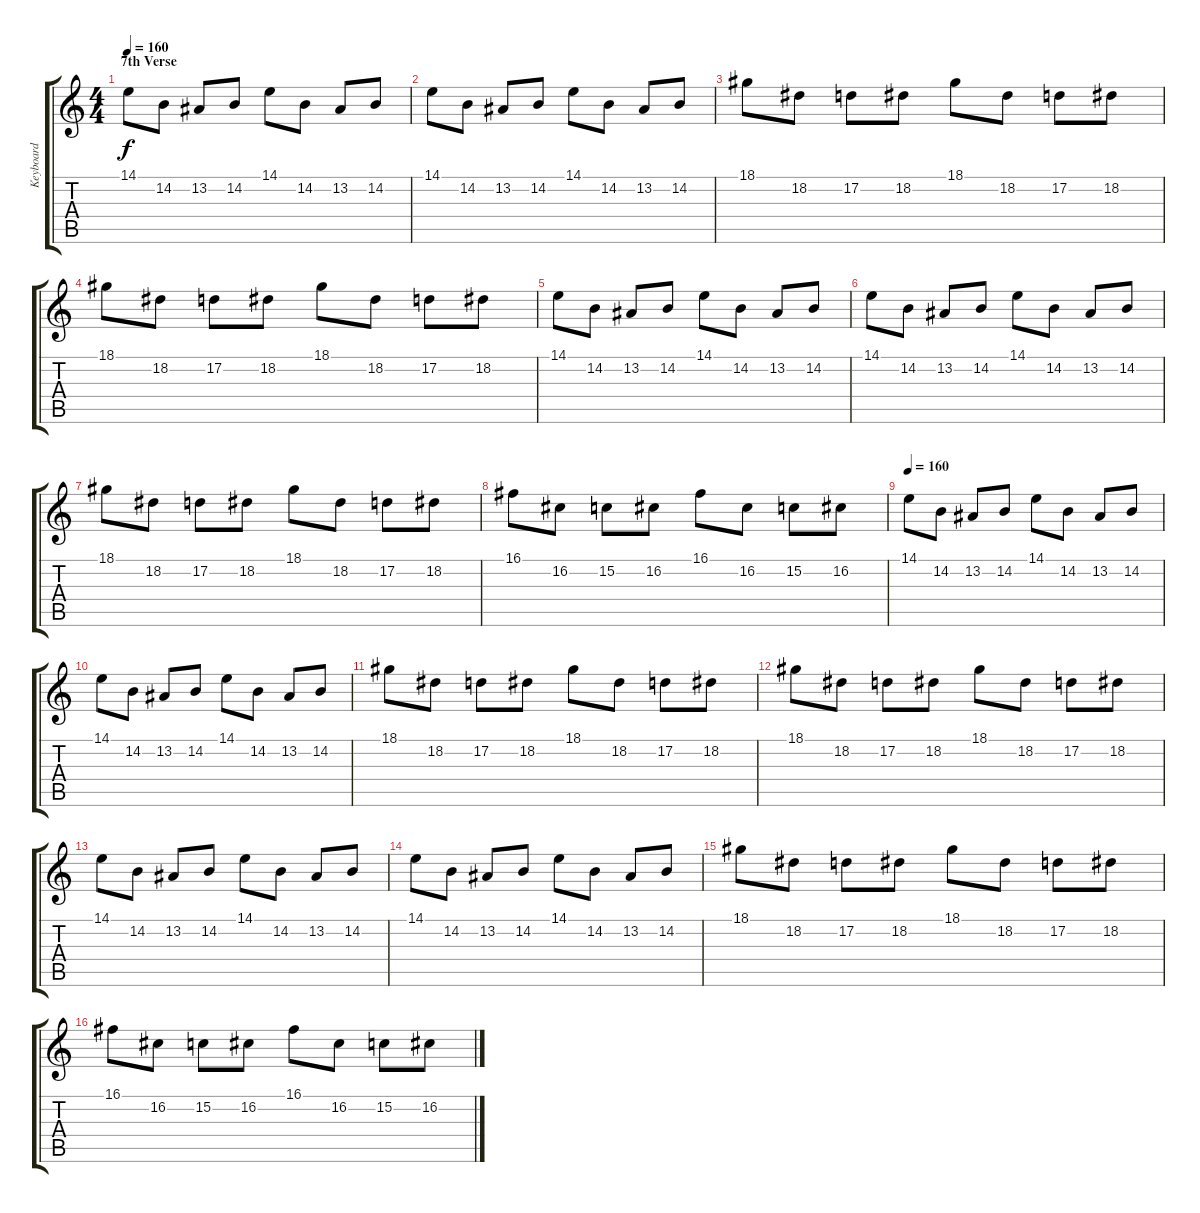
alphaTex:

\track ("Keyboard" "Keyboard") {instrument tremolostrings}
\staff {score tabs}
\tuning (D4 A3 F3 C3 G2 D2) {hide}
\ts (4 4)
\section ("" "7th Verse")
\tempo 160
\clef g2
\ks c
14.1.8{dy f volume 14 instrument tremolostrings} 14.2.8 13.2.8 14.2.8 14.1.8 14.2.8 13.2.8 14.2.8 |
14.1.8 14.2.8 13.2.8 14.2.8 14.1.8 14.2.8 13.2.8 14.2.8 |
18.1.8 18.2.8 17.2.8 18.2.8 18.1.8 18.2.8 17.2.8 18.2.8 |
18.1.8 18.2.8 17.2.8 18.2.8 18.1.8 18.2.8 17.2.8 18.2.8 |
14.1.8 14.2.8 13.2.8 14.2.8 14.1.8 14.2.8 13.2.8 14.2.8 |
14.1.8 14.2.8 13.2.8 14.2.8 14.1.8 14.2.8 13.2.8 14.2.8 |
18.1.8 18.2.8 17.2.8 18.2.8 18.1.8 18.2.8 17.2.8 18.2.8 |
16.1.8 16.2.8 15.2.8 16.2.8 16.1.8 16.2.8 15.2.8 16.2.8 |
\tempo 160
14.1.8{volume 14 instrument tremolostrings} 14.2.8 13.2.8 14.2.8 14.1.8 14.2.8 13.2.8 14.2.8 |
14.1.8 14.2.8 13.2.8 14.2.8 14.1.8 14.2.8 13.2.8 14.2.8 |
18.1.8 18.2.8 17.2.8 18.2.8 18.1.8 18.2.8 17.2.8 18.2.8 |
18.1.8 18.2.8 17.2.8 18.2.8 18.1.8 18.2.8 17.2.8 18.2.8 |
14.1.8 14.2.8 13.2.8 14.2.8 14.1.8 14.2.8 13.2.8 14.2.8 |
14.1.8 14.2.8 13.2.8 14.2.8 14.1.8 14.2.8 13.2.8 14.2.8 |
18.1.8 18.2.8 17.2.8 18.2.8 18.1.8 18.2.8 17.2.8 18.2.8 |
16.1.8 16.2.8 15.2.8 16.2.8 16.1.8 16.2.8 15.2.8 16.2.8
